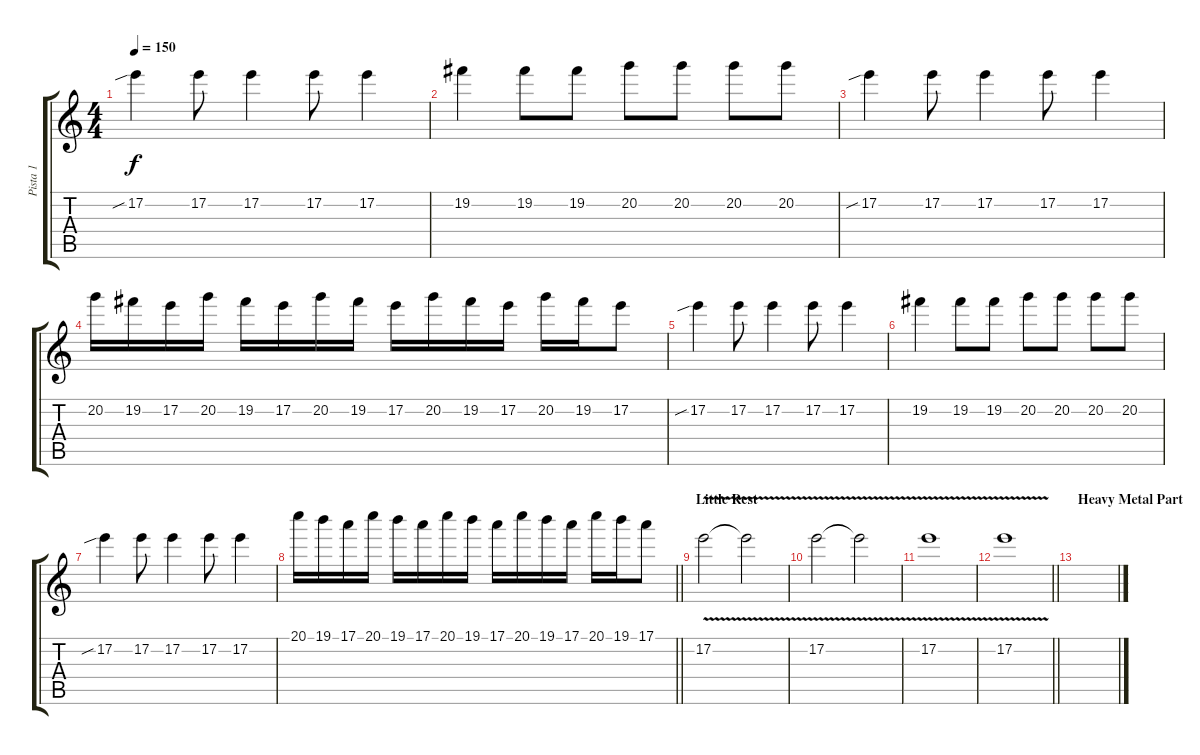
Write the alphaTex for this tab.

\track ("Pista 1" "Pista 1") {instrument distortionguitar}
\staff {score tabs}
\tuning (E4 B3 G3 D3 A2 E2) {hide}
\ts (4 4)
\tempo 150
\clef g2
\ks c
17.2{sib}.4{dy f} 17.2.8 17.2.4 17.2.8 17.2.4 |
19.2.4 19.2.8 19.2.8 20.2.8 20.2.8 20.2.8 20.2.8 |
17.2{sib}.4 17.2.8 17.2.4 17.2.8 17.2.4 |
20.2.16 19.2.16 17.2.16 20.2.16 19.2.16 17.2.16 20.2.16 19.2.16 17.2.16 20.2.16 19.2.16 17.2.16 20.2.16 19.2.16 17.2.8 |
17.2{sib}.4 17.2.8 17.2.4 17.2.8 17.2.4 |
19.2.4 19.2.8 19.2.8 20.2.8 20.2.8 20.2.8 20.2.8 |
17.2{sib}.4 17.2.8 17.2.4 17.2.8 17.2.4 |
\barLineRight lightlight
20.1.16 19.1.16 17.1.16 20.1.16 19.1.16 17.1.16 20.1.16 19.1.16 17.1.16 20.1.16 19.1.16 17.1.16 20.1.16 19.1.16 17.1.8 |
\section ("" "Little Rest")
17.2{v}.2 17.2{t}.2 |
17.2{v}.2 17.2{t}.2 |
17.2{v}.1 |
\barLineRight lightlight
17.2{v}.1 |
\section ("" "Heavy Metal Part")
